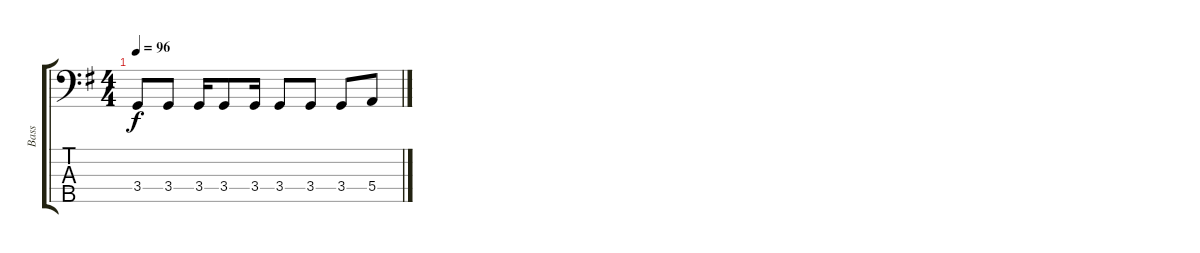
\track ("Bass" "Bass") {instrument electricbassfinger}
\staff {score tabs}
\tuning (G2 D2 A1 E1 B0) {hide}
\ts (4 4)
\tempo 96
\clef f4
\ks g
3.4.8{dy f} 3.4.8 3.4.16 3.4.8 3.4.16 3.4.8 3.4.8 3.4.8 5.4.8
